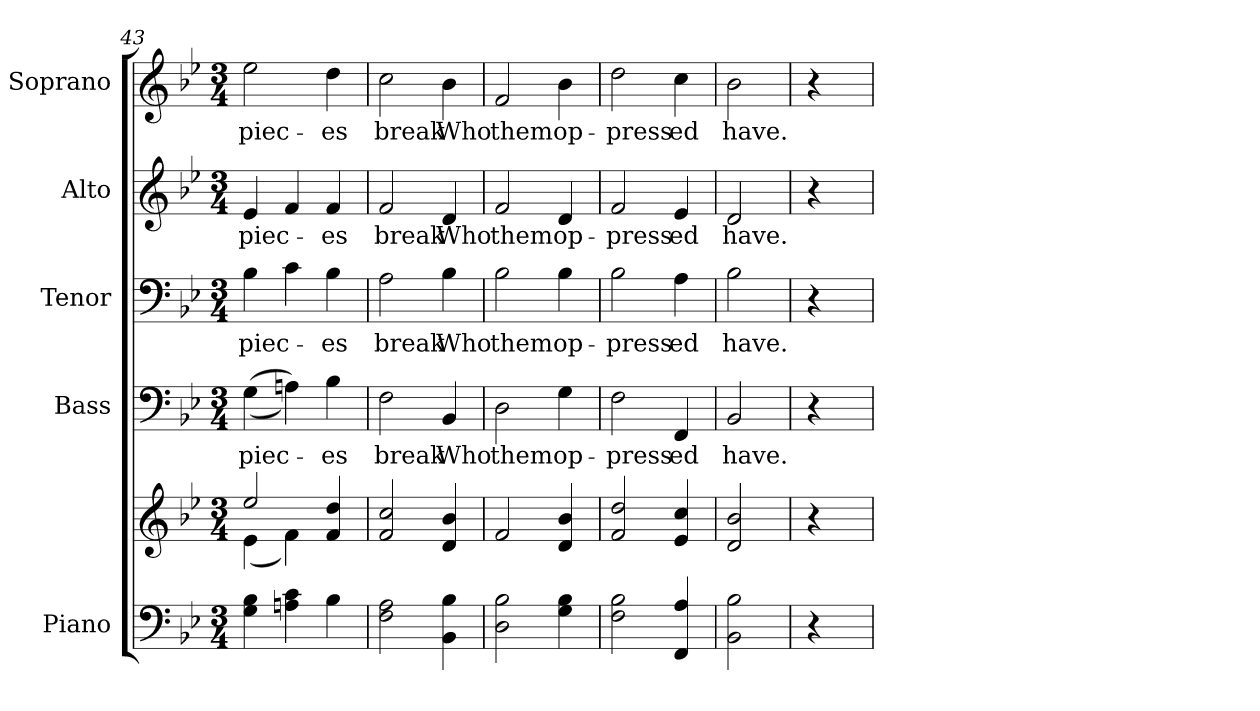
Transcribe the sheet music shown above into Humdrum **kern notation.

**kern	**kern	**kern	**text	**kern	**text	**kern	**text	**kern	**text
*part5	*part5	*part4	*part4	*part3	*part3	*part2	*part2	*part1	*part1
*staff6	*staff5	*staff4	*staff4	*staff3	*staff3	*staff2	*staff2	*staff1	*staff1
*I"Piano	*	*I"Bass	*	*I"Tenor	*	*I"Alto	*	*I"Soprano	*
*I'Pno.	*	*I'B.	*	*I'T.	*	*I'A.	*	*I'S.	*
*clefF4	*clefG2	*clefF4	*	*clefF4	*	*clefG2	*	*clefG2	*
*k[b-e-]	*k[b-e-]	*k[b-e-]	*	*k[b-e-]	*	*k[b-e-]	*	*k[b-e-]	*
*B-:	*B-:	*B-:	*	*B-:	*	*B-:	*	*B-:	*
*M3/4	*M3/4	*M3/4	*	*M3/4	*	*M3/4	*	*M3/4	*
=43	=43	=43	=43	=43	=43	=43	=43	=43	=43
*	*^	*	*	*	*	*	*	*	*
!	!	!	!	!LO:LY:b:color=#000000	!	!	!	!	!	!
!	!	!	!	!	!	!LO:LY:b:color=#000000	!	!	!	!
!	!	!	!	!	!	!	!	!LO:LY:b:color=#000000	!	!
!	!	!	!	!	!	!	!	!	!	!LO:LY:b:color=#000000
4Gi\ 4B-i	2ee-i/	(4e-i\	((4Gi\	piec-	4B-i\	piec-	4e-i/	piec-	2ee-i\	piec-
4Ani\ 4ci	.	4fi\)	4Ani\))	.	4ci\	.	4fi/	.	.	.
!	!	!	!	!LO:LY:b:color=#000000	!	!	!	!	!	!
!	!	!	!	!	!	!LO:LY:b:color=#000000	!	!	!	!
!	!	!	!	!	!	!	!	!LO:LY:b:color=#000000	!	!
!	!	!	!	!	!	!	!	!	!	!LO:LY:b:color=#000000
4B-i\	4fi/ 4ddi	4ryy	4B-i\	-es	4B-i\	-es	4fi/	-es	4ddi\	-es
*	*v	*v	*	*	*	*	*	*	*	*
=44	=44	=44	=44	=44	=44	=44	=44	=44	=44
*	*^	*	*	*	*	*	*	*	*
!	!	!	!	!LO:LY:b:color=#000000	!	!	!	!	!	!
*	*v	*v	*	*	*	*	*	*	*	*
*	*^	*	*	*	*	*	*	*	*
!	!	!	!	!	!	!LO:LY:b:color=#000000	!	!	!	!
*	*v	*v	*	*	*	*	*	*	*	*
*	*^	*	*	*	*	*	*	*	*
!	!	!	!	!	!	!	!	!LO:LY:b:color=#000000	!	!
*	*v	*v	*	*	*	*	*	*	*	*
*	*^	*	*	*	*	*	*	*	*
!	!	!	!	!	!	!	!	!	!	!LO:LY:b:color=#000000
*	*v	*v	*	*	*	*	*	*	*	*
2Fi\ 2Ai	2fi/ 2cci	2Fi\	break	2Ai\	break	2fi/	break	2cci\	break
!	!	!	!LO:LY:b:color=#000000	!	!	!	!	!	!
!	!	!	!	!	!LO:LY:b:color=#000000	!	!	!	!
!	!	!	!	!	!	!	!LO:LY:b:color=#000000	!	!
!	!	!	!	!	!	!	!	!	!LO:LY:b:color=#000000
4BB-i\ 4B-i	4di/ 4b-i	4BB-i/	Who	4B-i\	Who	4di/	Who	4b-i\	Who
=45	=45	=45	=45	=45	=45	=45	=45	=45	=45
!	!	!	!LO:LY:b:color=#000000	!	!	!	!	!	!
!	!	!	!	!	!LO:LY:b:color=#000000	!	!	!	!
!	!	!	!	!	!	!	!LO:LY:b:color=#000000	!	!
!	!	!	!	!	!	!	!	!	!LO:LY:b:color=#000000
2Di\ 2B-i	2fi/	2Di\	them	2B-i\	them	2fi/	them	2fi/	them
!	!	!	!LO:LY:b:color=#000000	!	!	!	!	!	!
!	!	!	!	!	!LO:LY:b:color=#000000	!	!	!	!
!	!	!	!	!	!	!	!LO:LY:b:color=#000000	!	!
!	!	!	!	!	!	!	!	!	!LO:LY:b:color=#000000
4Gi\ 4B-i	4di/ 4b-i	4Gi\	op-	4B-i\	op-	4di/	op-	4b-i\	op-
!!LO:LB:g=z
=46	=46	=46	=46	=46	=46	=46	=46	=46	=46
!	!	!	!LO:LY:b:color=#000000	!	!	!	!	!	!
!	!	!	!	!	!LO:LY:b:color=#000000	!	!	!	!
!	!	!	!	!	!	!	!LO:LY:b:color=#000000	!	!
!	!	!	!	!	!	!	!	!	!LO:LY:b:color=#000000
2Fi\ 2B-i	2fi/ 2ddi	2Fi\	-press	2B-i\	-press	2fi/	-press	2ddi\	-press
!	!	!	!LO:LY:b:color=#000000	!	!	!	!	!	!
!	!	!	!	!	!LO:LY:b:color=#000000	!	!	!	!
!	!	!	!	!	!	!	!LO:LY:b:color=#000000	!	!
!	!	!	!	!	!	!	!	!	!LO:LY:b:color=#000000
4FFi/ 4Ai	4e-i/ 4cci	4FFi/	ed	4Ai\	ed	4e-i/	ed	4cci\	ed
=47	=47	=47	=47	=47	=47	=47	=47	=47	=47
!	!	!	!LO:LY:b:color=#000000	!	!	!	!	!	!
!	!	!	!	!	!LO:LY:b:color=#000000	!	!	!	!
!	!	!	!	!	!	!	!LO:LY:b:color=#000000	!	!
!	!	!	!	!	!	!	!	!	!LO:LY:b:color=#000000
2BB-i\ 2B-i	2di/ 2b-i	2BB-i/	have.	2B-i\	have.	2di/	have.	2b-i\	have.
=48	=48	=48	=48	=48	=48	=48	=48	=48	=48
4r	4r	4r	.	4r	.	4r	.	4r	.
=	=	=	=	=	=	=	=	=	=
*-	*-	*-	*-	*-	*-	*-	*-	*-	*-
